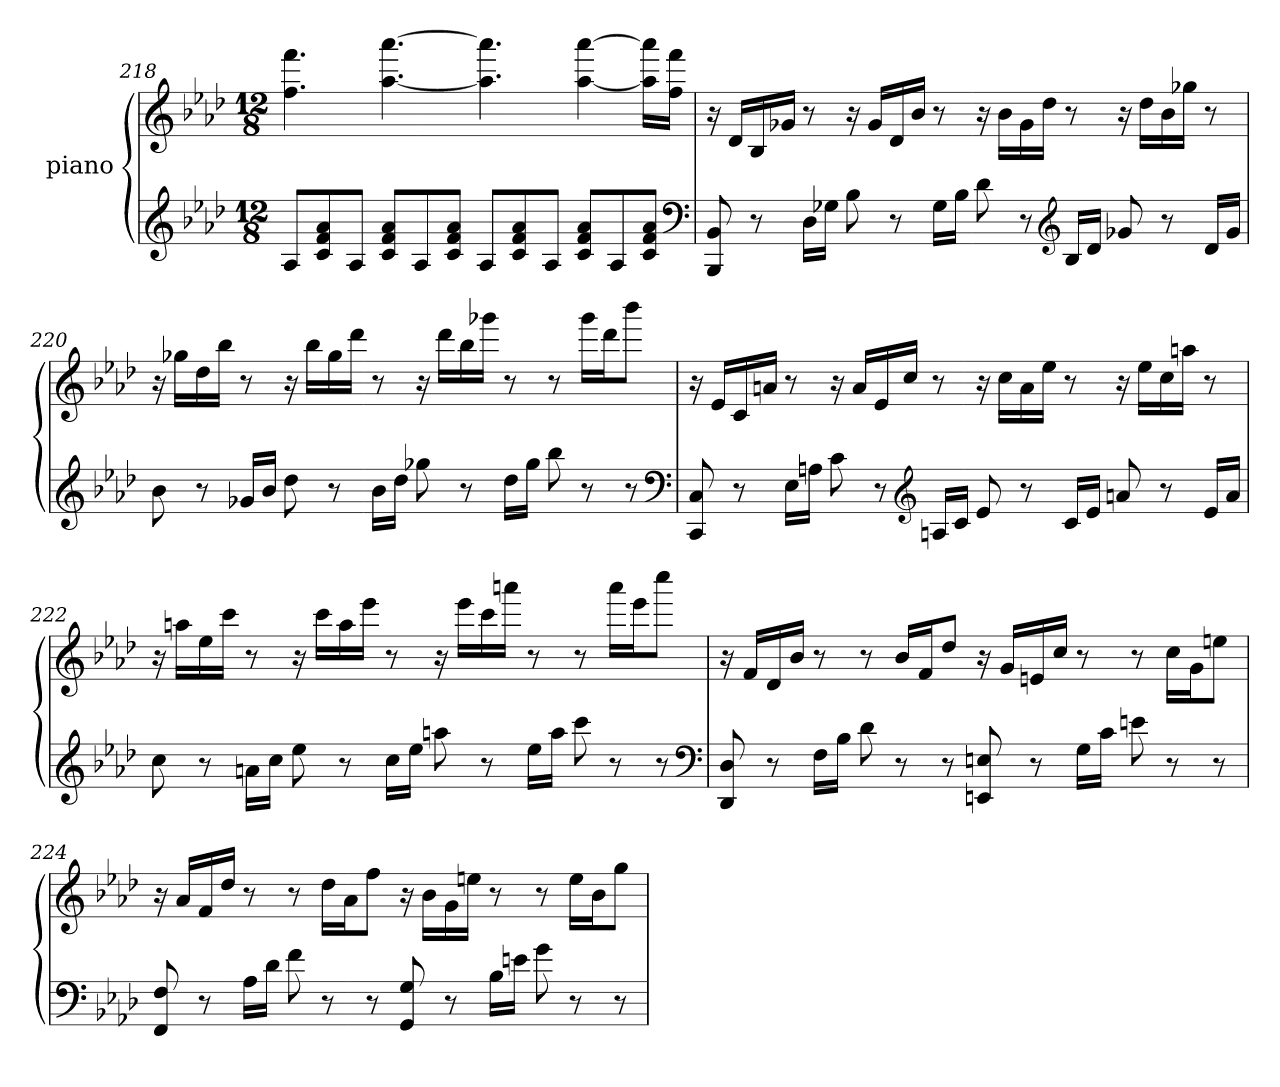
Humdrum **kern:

**kern	**kern	**text
*part2	*part1	*part1
*staff2	*staff1	*staff1
*	*I"piano	*
*clefG2	*clefG2	*
*k[b-e-a-d-]	*k[b-e-a-d-]	*
*M12/8	*M12/8	*
=218	=218	=218
8A-L	4.ff 4.fff	.
8c 8f 8a-	.	.
8A-J	.	.
8c 8f 8a-L	[4.aa- [4.aaa-	.
8A-	.	.
8c 8f 8a-J	.	.
8A-L	4.aa-] 4.aaa-]	.
8c 8f 8a-	.	.
8A-J	.	.
8c 8f 8a-L	[4aa- [4aaa-	.
8A-	.	.
8c 8f 8a-J	16aa-] 16aaa-]LL	.
.	16ff 16fffJJ	.
*clefF4	*	*
=219	=219	=219
8BBB- 8BB-	16r	ff
.	16d-LL	.
8r	16B-	.
.	16g-XJJ	.
16D-LL	8r	.
16G-XJJ	.	.
8B-	16r	.
.	16g-LL	.
8r	16d-	.
.	16b-JJ	.
16G-LL	8r	.
16B-JJ	.	.
8d-	16r	.
.	16b-LL	.
8r	16g-	.
.	16dd-JJ	.
*clefG2	*	*
16B-LL	8r	.
16d-JJ	.	.
8g-	16r	.
.	16dd-LL	.
8r	16b-	.
.	16gg-JJ	.
16d-LL	8r	.
16g-JJ	.	.
=220	=220	=220
8b-	16r	.
.	16gg-XLL	.
8r	16dd-	.
.	16bb-JJ	.
16g-XLL	8r	.
16b-JJ	.	.
8dd-	16r	.
.	16bb-LL	.
8r	16gg-	.
.	16ddd-JJ	.
16b-LL	8r	.
16dd-JJ	.	.
8gg-	16r	.
.	16ddd-LL	.
8r	16bb-	.
.	16ggg-JJ	.
16dd-LL	8r	.
16gg-JJ	.	.
8bb-	8r	.
8r	16ggg-LL	.
.	16ddd-J	.
8r	8bbb-J	.
*clefF4	*	*
=221	=221	=221
8CC 8C	16r	ff
.	16e-LL	.
8r	16c	.
.	16anJJ	.
16E-LL	8r	.
16AnJJ	.	.
8c	16r	.
.	16aLL	.
8r	16e-	.
.	16ccJJ	.
*clefG2	*	*
16AnLL	8r	.
16cJJ	.	.
8e-	16r	.
.	16ccLL	.
8r	16a	.
.	16ee-JJ	.
16cLL	8r	.
16e-JJ	.	.
8an	16r	.
.	16ee-LL	.
8r	16cc	.
.	16aanJJ	.
16e-LL	8r	.
16aJJ	.	.
=222	=222	=222
8cc	16r	.
.	16aanLL	.
8r	16ee-	.
.	16cccJJ	.
16anLL	8r	.
16ccJJ	.	.
8ee-	16r	.
.	16cccLL	.
8r	16aa	.
.	16eee-JJ	.
16ccLL	8r	.
16ee-JJ	.	.
8aan	16r	.
.	16eee-LL	.
8r	16ccc	.
.	16aaanJJ	.
16ee-LL	8r	.
16aaJJ	.	.
8ccc	8r	.
8r	16aaaLL	.
.	16eee-J	.
8r	8ccccJ	.
*clefF4	*	*
=223	=223	=223
8DD- 8D-	16r	.
.	16fLL	.
8r	16d-	.
.	16b-JJ	.
16FLL	8r	.
16B-JJ	.	.
8d-	8r	.
8r	16b-LL	.
.	16fJ	.
8r	8dd-J	.
8EEn 8En	16r	.
.	16gLL	.
8r	16en	.
.	16ccJJ	.
16GLL	8r	.
16cJJ	.	.
8en	8r	.
8r	16ccLL	.
.	16gJ	.
8r	8eenJ	.
=224	=224	=224
8FF 8F	16r	.
.	16a-LL	.
8r	16f	.
.	16dd-JJ	.
16A-LL	8r	.
16d-JJ	.	.
8f	8r	.
8r	16dd-LL	.
.	16a-J	.
8r	8ffJ	.
8GG 8G	16r	.
.	16b-LL	.
8r	16g	.
.	16eenJJ	.
16B-LL	8r	.
16enJJ	.	.
8g	8r	.
8r	16eeLL	.
.	16b-J	.
8r	8ggJ	.
=	=	=
*-	*-	*-
